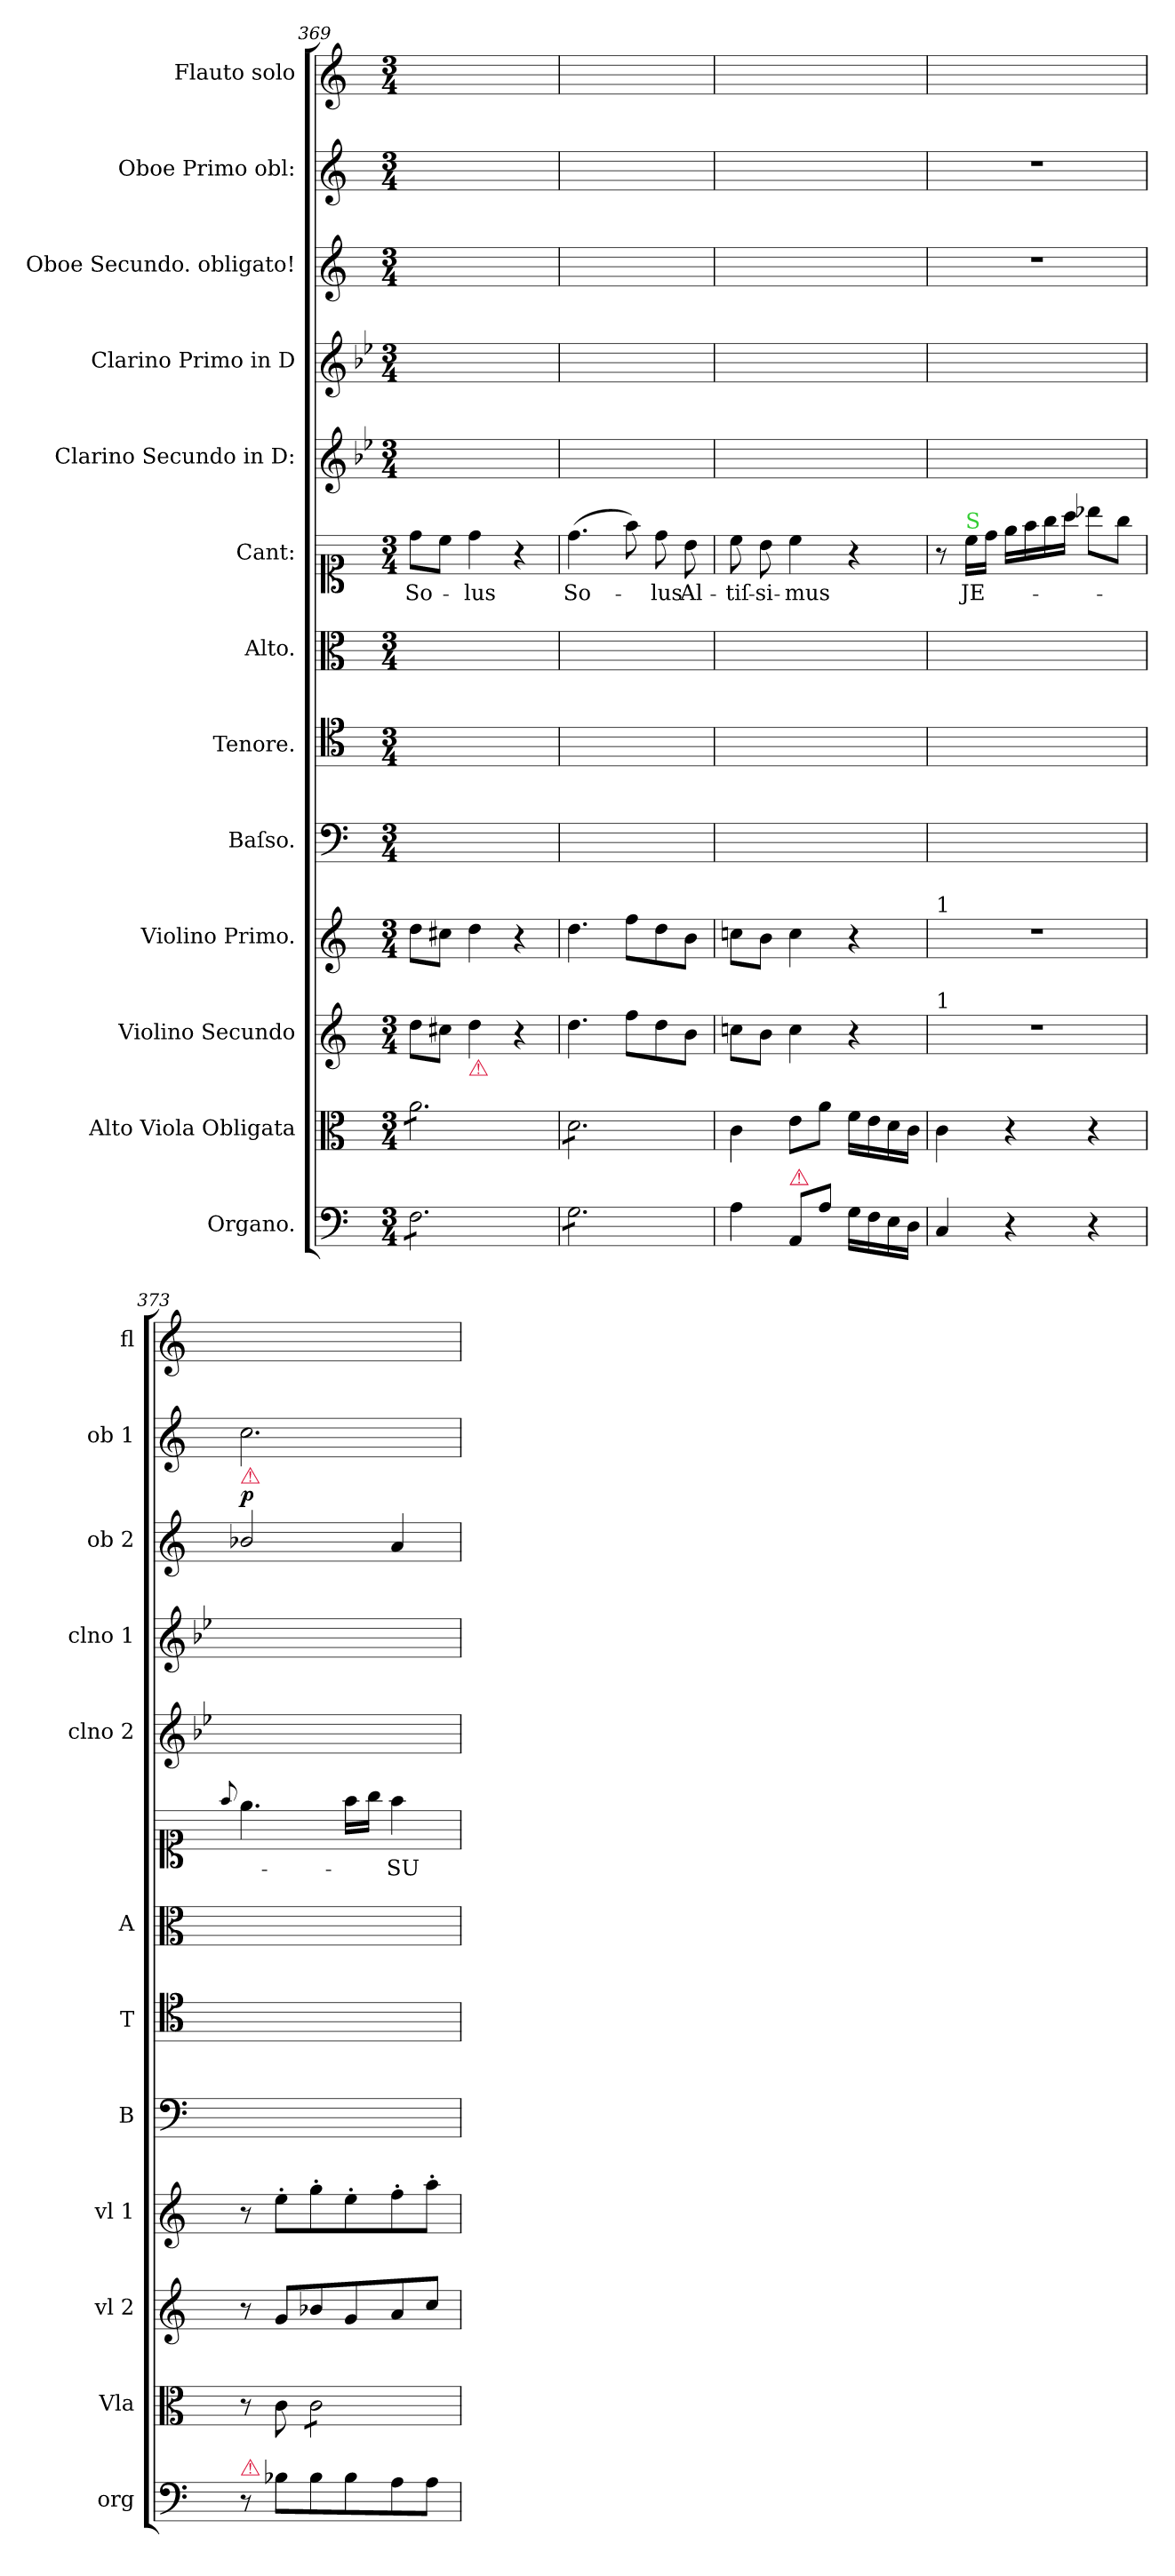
**kern	**kern	**kern	**kern	**kern	**kern	**kern	**kern	**text	**kern	**kern	**kern	**dynam	**kern	**kern
*part13	*part12	*part11	*part10	*part9	*part8	*part7	*part6	*part6	*part5	*part4	*part3	*part3	*part2	*part1
*staff13	*staff12	*staff11	*staff10	*staff9	*staff8	*staff7	*staff6	*staff6	*staff5	*staff4	*staff3	*staff3	*staff2	*staff1
*I"Organo.	*I"Alto Viola Obligata	*I"Violino Secundo	*I"Violino Primo.	*I"Baſso.	*I"Tenore.	*I"Alto.	*I"Cant:	*	*I"Clarino Secundo in D:	*I"Clarino Primo in D	*I"Oboe Secundo. obligato!	*	*I"Oboe Primo obl:	*I"Flauto solo
*I'org	*I'Vla	*I'vl 2	*I'vl 1	*I'B	*I'T	*I'A	*	*	*I'clno 2	*I'clno 1	*I'ob 2	*	*I'ob 1	*I'fl
*clefF4	*clefC3	*clefG2	*clefG2	*clefF4	*clefC4	*clefC3	*clefC1	*	*clefG2	*clefG2	*clefG2	*	*clefG2	*clefG2
*	*	*	*	*	*	*	*	*	*ITrd-1c-2	*ITrd-1c-2	*	*	*	*
*k[]	*k[]	*k[]	*k[]	*k[]	*k[]	*k[]	*k[]	*	*k[]	*k[]	*k[]	*	*k[]	*k[]
*C:	*C:	*C:	*C:	*C:	*C:	*C:	*C:	*	*C:	*C:	*C:	*	*C:	*C:
*M3/4	*M3/4	*M3/4	*M3/4	*M3/4	*M3/4	*M3/4	*M3/4	*	*M3/4	*M3/4	*M3/4	*	*M3/4	*M3/4
=369	=369	=369	=369	=369	=369	=369	=369	=369	=369	=369	=369	=369	=369	=369
*tremolo	*	*	*	*	*	*	*	*	*	*	*	*	*	*
*	*tremolo	*	*	*	*	*	*	*	*	*	*	*	*	*
8F\L	8a\L	8dd\L	8dd\L	2.ryy	2.ryy	2.ryy	8dd\L	So-	2.ryy	2.ryy	2.ryy	.	2.ryy	2.ryy
8F\	8a\	8cc#X\J	8cc#X\J	.	.	.	8cc\J	.	.	.	.	.	.	.
!	!	!LO:TX:b:color=crimson:t=⚠	!	!	!	!	!	!	!	!	!	!	!	!
8F\	8a\	4dd\	4dd\	.	.	.	4dd\	-lus	.	.	.	.	.	.
8F\	8a\	.	.	.	.	.	.	.	.	.	.	.	.	.
8F\	8a\	4r	4r	.	.	.	4r	.	.	.	.	.	.	.
8F\J	8a\J	.	.	.	.	.	.	.	.	.	.	.	.	.
=370	=370	=370	=370	=370	=370	=370	=370	=370	=370	=370	=370	=370	=370	=370
8G\L	8d\L	4.dd\	4.dd\	2.ryy	2.ryy	2.ryy	(>4.dd\	So-	2.ryy	2.ryy	2.ryy	.	2.ryy	2.ryy
8G\	8d\	.	.	.	.	.	.	.	.	.	.	.	.	.
8G\	8d\	.	.	.	.	.	.	.	.	.	.	.	.	.
8G\	8d\	8ff\L	8ff\L	.	.	.	8ff\)	.	.	.	.	.	.	.
8G\	8d\	8dd\	8dd\	.	.	.	8dd\	-lus	.	.	.	.	.	.
8G\J	8d\J	8b\J	8b\J	.	.	.	8b\	Al-	.	.	.	.	.	.
*	*Xtremolo	*	*	*	*	*	*	*	*	*	*	*	*	*
*Xtremolo	*	*	*	*	*	*	*	*	*	*	*	*	*	*
=371	=371	=371	=371	=371	=371	=371	=371	=371	=371	=371	=371	=371	=371	=371
4A\	4c\	8ccn\L	8ccn\L	2.ryy	2.ryy	2.ryy	8cc\	-tiſ-	2.ryy	2.ryy	2.ryy	.	2.ryy	2.ryy
.	.	8b\J	8b\J	.	.	.	8b\	-si-	.	.	.	.	.	.
!LO:TX:a:color=crimson:t=⚠	!	!	!	!	!	!	!	!	!	!	!	!	!	!
8AA/L	8e\L	4cc\	4cc\	.	.	.	4cc\	-mus	.	.	.	.	.	.
8A\J	8a\J	.	.	.	.	.	.	.	.	.	.	.	.	.
16G\LL	16f\LL	4r	4r	.	.	.	4r	.	.	.	.	.	.	.
16F\	16e\	.	.	.	.	.	.	.	.	.	.	.	.	.
16E\	16d\	.	.	.	.	.	.	.	.	.	.	.	.	.
16D\JJ	16c\JJ	.	.	.	.	.	.	.	.	.	.	.	.	.
=372	=372	=372	=372	=372	=372	=372	=372	=372	=372	=372	=372	=372	=372	=372
!	!	!	!LO:TX:a:t=1	!	!	!	!	!	!	!	!	!	!	!
!	!	!LO:TX:a:t=1	!	!	!	!	!	!	!	!	!	!	!	!
!	!	!	!LO:N:vis=1	!	!	!	!	!	!	!	!LO:N:vis=1	!	!LO:N:vis=1	!
4C/	4c\	2.r	2.r	2.ryy	2.ryy	2.ryy	8r	.	2.ryy	2.ryy	2.r	.	2.r	2.ryy
!	!	!	!	!	!	!	!LO:TX:a:color=limegreen:t=S	!	!	!	!	!	!	!
.	.	.	.	.	.	.	16cc\LL	JE-	.	.	.	.	.	.
.	.	.	.	.	.	.	16dd\JJ	.	.	.	.	.	.	.
4r	4r	.	.	.	.	.	16ee\LL	.	.	.	.	.	.	.
.	.	.	.	.	.	.	16ff\	.	.	.	.	.	.	.
.	.	.	.	.	.	.	16gg\	.	.	.	.	.	.	.
.	.	.	.	.	.	.	16aa\JJ	.	.	.	.	.	.	.
4r	4r	.	.	.	.	.	8bb-X\L	.	.	.	.	.	.	.
.	.	.	.	.	.	.	8gg\J	.	.	.	.	.	.	.
=373	=373	=373	=373	=373	=373	=373	=373	=373	=373	=373	=373	=373	=373	=373
.	.	.	.	.	.	.	8qqff/	.	.	.	.	.	.	.
!	!	!	!	!	!	!	!	!	!	!	!LO:TX:a:color=crimson:t=⚠	!	!	!
!LO:TX:a:color=crimson:t=⚠	!	!	!	!	!	!	!	!	!	!	!	!	!	!
!	!	!	!	!	!	!	!	!	!	!	!	!LO:DY:a	!	!
8r	8r	8r	8r	2.ryy	2.ryy	2.ryy	4.ee\	.	2.ryy	2.ryy	2b-X/	p	2.cc\	2.ryy
8B-X\L	8c\	8g/L	8ee'>\L	.	.	.	.	.	.	.	.	.	.	.
*	*tremolo	*	*	*	*	*	*	*	*	*	*	*	*	*
8B-\	8c\L	8b-X/	8gg'>\	.	.	.	.	.	.	.	.	.	.	.
8B-\	8c\	8g/	8ee'>\	.	.	.	16ff\LL	.	.	.	.	.	.	.
.	.	.	.	.	.	.	16gg\JJ	.	.	.	.	.	.	.
8A\	8c\	8a/	8ff'>\	.	.	.	4ff\	-SU	.	.	4a/	.	.	.
8A\J	8c\J	8cc/J	8aa'>\J	.	.	.	.	.	.	.	.	.	.	.
*	*Xtremolo	*	*	*	*	*	*	*	*	*	*	*	*	*
=	=	=	=	=	=	=	=	=	=	=	=	=	=	=
*-	*-	*-	*-	*-	*-	*-	*-	*-	*-	*-	*-	*-	*-	*-
